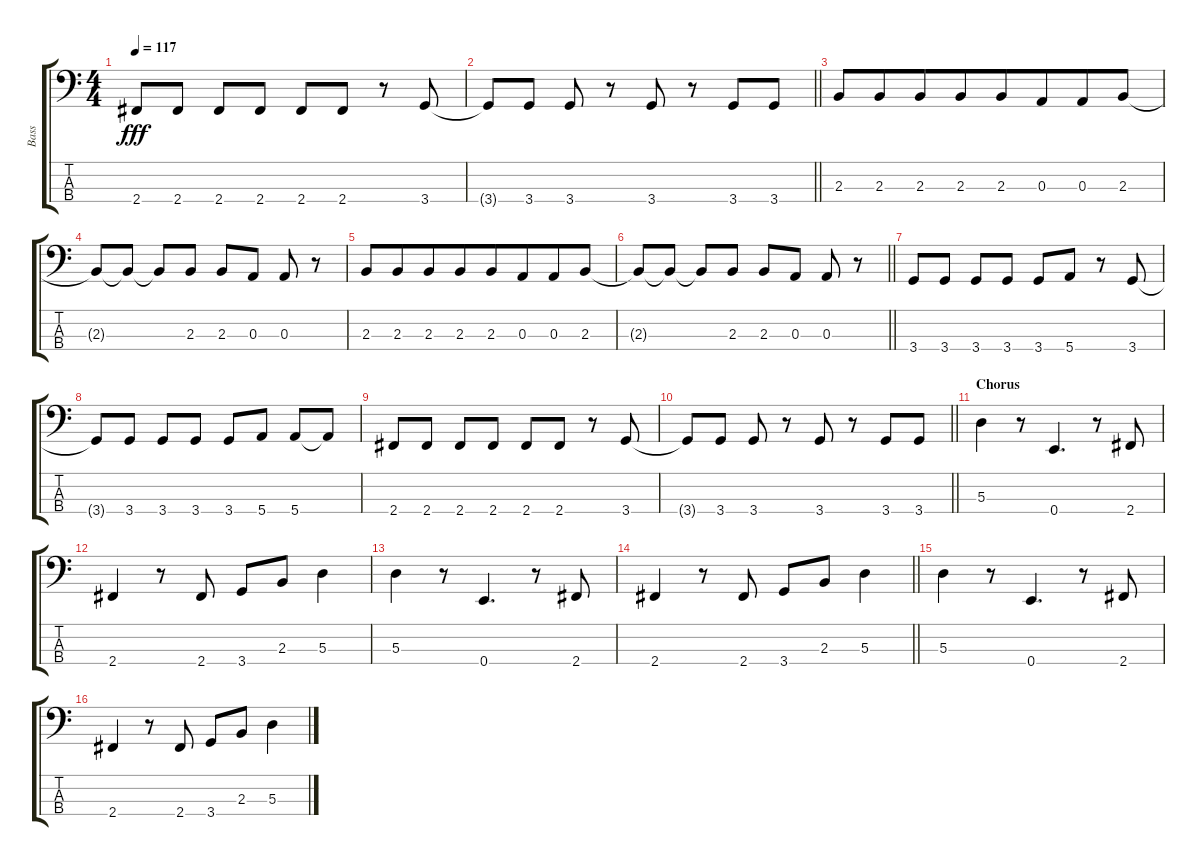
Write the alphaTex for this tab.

\track ("Bass" "Bass") {instrument fretlessbass}
\staff {score tabs}
\tuning (G2 D2 A1 E1) {hide}
\ts (4 4)
\tempo 117
\clef f4
\ks c
2.4.8{dy fff} 2.4.8 2.4.8 2.4.8 2.4.8 2.4.8 r.8 3.4.8 |
\barLineRight lightlight
3.4{t}.8 3.4.8 3.4.8 r.8 3.4.8 r.8 3.4.8 3.4.8 |
2.3.8{beam merge} 2.3.8{beam merge} 2.3.8{beam merge} 2.3.8{beam merge} 2.3.8{beam merge} 0.3.8{beam merge} 0.3.8{beam merge} 2.3.8 |
2.3{t}.8 2.3{t}.8 2.3{t}.8 2.3.8 2.3.8 0.3.8 0.3.8 r.8 |
2.3.8{beam merge} 2.3.8{beam merge} 2.3.8{beam merge} 2.3.8{beam merge} 2.3.8{beam merge} 0.3.8{beam merge} 0.3.8{beam merge} 2.3.8 |
\barLineRight lightlight
2.3{t}.8 2.3{t}.8 2.3{t}.8 2.3.8 2.3.8 0.3.8 0.3.8 r.8 |
3.4.8 3.4.8 3.4.8 3.4.8 3.4.8 5.4.8 r.8 3.4.8 |
3.4{t}.8 3.4.8 3.4.8 3.4.8 3.4.8 5.4.8 5.4.8 5.4{t}.8 |
2.4.8 2.4.8 2.4.8 2.4.8 2.4.8 2.4.8 r.8 3.4.8 |
\barLineRight lightlight
3.4{t}.8 3.4.8 3.4.8 r.8 3.4.8 r.8 3.4.8 3.4.8 |
\section ("" "Chorus")
5.3.4 r.8 0.4.4{d} r.8 2.4.8 |
2.4.4 r.8 2.4.8 3.4.8 2.3.8 5.3.4 |
5.3.4 r.8 0.4.4{d} r.8 2.4.8 |
\barLineRight lightlight
2.4.4 r.8 2.4.8 3.4.8 2.3.8 5.3.4 |
5.3.4 r.8 0.4.4{d} r.8 2.4.8 |
2.4.4 r.8 2.4.8 3.4.8 2.3.8 5.3.4
